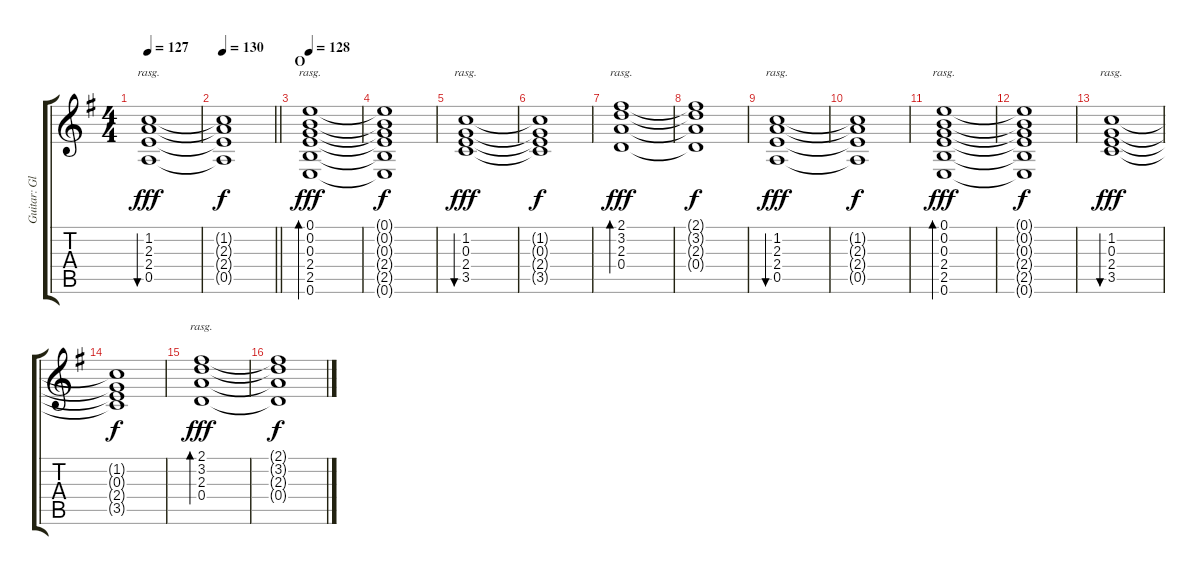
\track ("Guitar: Glenn" "Guitar: Gl") {instrument electricguitarjazz}
\staff {score tabs}
\tuning (E4 B3 G3 D3 A2 E2) {hide}
\ts (4 4)
\tempo 127
\clef g2
\ks g
(1.2 2.3 2.4 0.5).1{bu 60 rasg ii dy fff} |
\tempo 130
\barLineRight lightlight
(1.2{t} 2.3{t} 2.4{t} 0.5{t}).1{dy f} |
\section ("" "O")
\tempo 128
(0.1 0.2 0.3 2.4 2.5 0.6).1{bd 60 rasg ii dy fff} |
(0.1{t} 0.2{t} 0.3{t} 2.4{t} 2.5{t} 0.6{t}).1{dy f} |
(1.2 0.3 2.4 3.5).1{bu 60 rasg ii dy fff} |
(1.2{t} 0.3{t} 2.4{t} 3.5{t}).1{dy f} |
(2.1 3.2 2.3 0.4).1{bd 60 rasg ii dy fff} |
(2.1{t} 3.2{t} 2.3{t} 0.4{t}).1{dy f} |
(1.2 2.3 2.4 0.5).1{bu 60 rasg ii dy fff} |
(1.2{t} 2.3{t} 2.4{t} 0.5{t}).1{dy f} |
(0.1 0.2 0.3 2.4 2.5 0.6).1{bd 60 rasg ii dy fff} |
(0.1{t} 0.2{t} 0.3{t} 2.4{t} 2.5{t} 0.6{t}).1{dy f} |
(1.2 0.3 2.4 3.5).1{bu 60 rasg ii dy fff} |
(1.2{t} 0.3{t} 2.4{t} 3.5{t}).1{dy f} |
(2.1 3.2 2.3 0.4).1{bd 60 rasg ii dy fff} |
(2.1{t} 3.2{t} 2.3{t} 0.4{t}).1{dy f}
